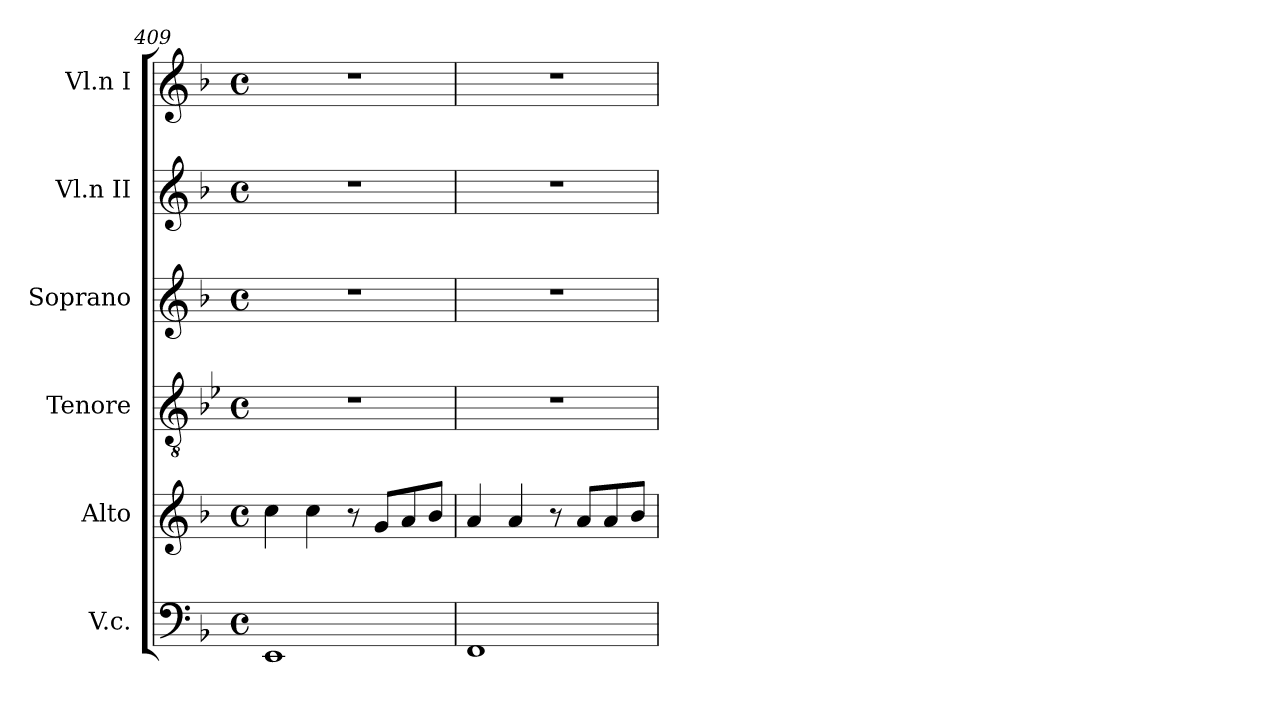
**kern	**kern	**kern	**kern	**kern	**kern
*part6	*part5	*part4	*part3	*part2	*part1
*staff6	*staff5	*staff4	*staff3	*staff2	*staff1
*I"V.c.	*I"Alto	*I"Tenore	*I"Soprano	*I"Vl.n II	*I"Vl.n I
*I'V.c.	*I'Alto	*I'Tenore	*I'Soprano	*I'Vl.n II	*I'Vl.n I
*clefF4	*clefG2	*clefGv2	*clefG2	*clefG2	*clefG2
*k[b-]	*k[b-]	*k[b-e-]	*k[b-]	*k[b-]	*k[b-]
*F:	*F:	*B-:	*F:	*F:	*F:
*M4/4	*M4/4	*M4/4	*M4/4	*M4/4	*M4/4
*met(c)	*met(c)	*met(c)	*met(c)	*met(c)	*met(c)
=409	=409	=409	=409	=409	=409
1EE	4cc\	1r	1r	1r	1r
.	4cc\	.	.	.	.
.	8r	.	.	.	.
.	8g/L	.	.	.	.
.	8a/	.	.	.	.
.	8b-/J	.	.	.	.
=410	=410	=410	=410	=410	=410
1FF	4a/	1r	1r	1r	1r
.	4a/	.	.	.	.
.	8r	.	.	.	.
.	8a/L	.	.	.	.
.	8a/	.	.	.	.
.	8b-/J	.	.	.	.
=	=	=	=	=	=
*-	*-	*-	*-	*-	*-
